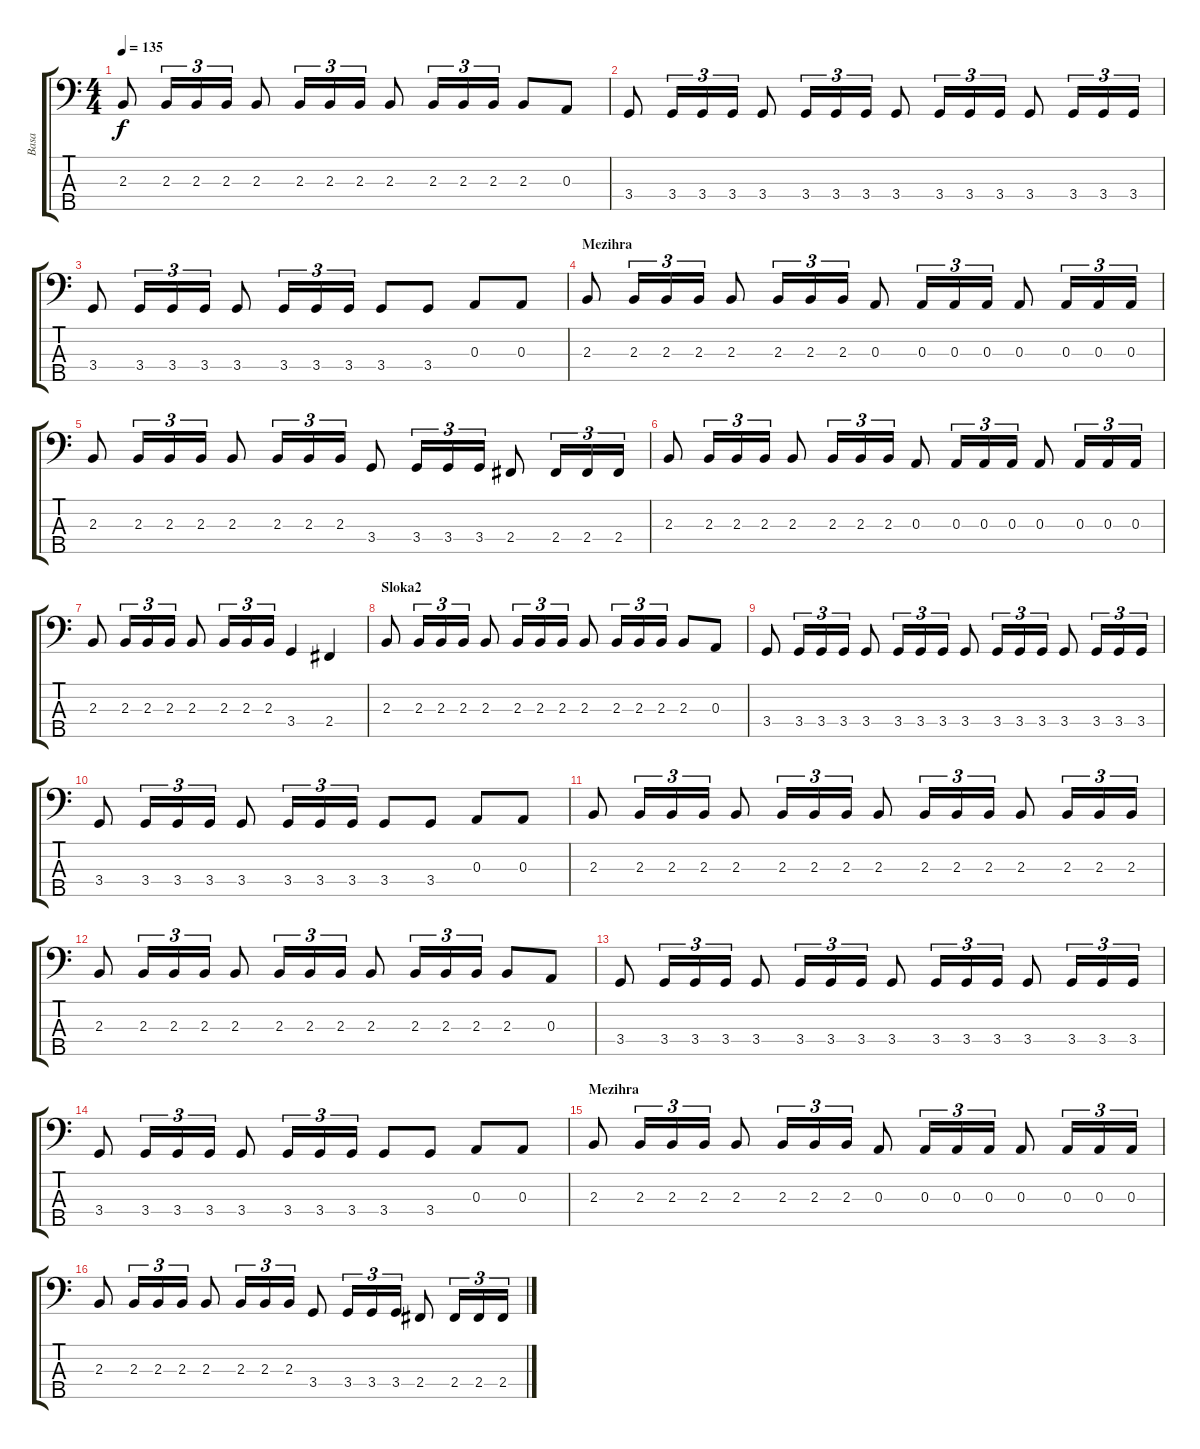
\track ("Basa" "Basa") {instrument electricbassfinger}
\staff {score tabs}
\tuning (G2 D2 A1 E1 B0) {hide}
\ts (4 4)
\tempo 135
\clef f4
\ks c
2.3.8{dy f} 2.3.16{tu (3 2)} 2.3.16{tu (3 2)} 2.3.16{tu (3 2)} 2.3.8 2.3.16{tu (3 2)} 2.3.16{tu (3 2)} 2.3.16{tu (3 2)} 2.3.8 2.3.16{tu (3 2)} 2.3.16{tu (3 2)} 2.3.16{tu (3 2)} 2.3.8 0.3.8 |
3.4.8 3.4.16{tu (3 2)} 3.4.16{tu (3 2)} 3.4.16{tu (3 2)} 3.4.8 3.4.16{tu (3 2)} 3.4.16{tu (3 2)} 3.4.16{tu (3 2)} 3.4.8 3.4.16{tu (3 2)} 3.4.16{tu (3 2)} 3.4.16{tu (3 2)} 3.4.8 3.4.16{tu (3 2)} 3.4.16{tu (3 2)} 3.4.16{tu (3 2)} |
3.4.8 3.4.16{tu (3 2)} 3.4.16{tu (3 2)} 3.4.16{tu (3 2)} 3.4.8 3.4.16{tu (3 2)} 3.4.16{tu (3 2)} 3.4.16{tu (3 2)} 3.4.8 3.4.8 0.3.8 0.3.8 |
\section ("" "Mezihra")
2.3.8 2.3.16{tu (3 2)} 2.3.16{tu (3 2)} 2.3.16{tu (3 2)} 2.3.8 2.3.16{tu (3 2)} 2.3.16{tu (3 2)} 2.3.16{tu (3 2)} 0.3.8 0.3.16{tu (3 2)} 0.3.16{tu (3 2)} 0.3.16{tu (3 2)} 0.3.8 0.3.16{tu (3 2)} 0.3.16{tu (3 2)} 0.3.16{tu (3 2)} |
2.3.8 2.3.16{tu (3 2)} 2.3.16{tu (3 2)} 2.3.16{tu (3 2)} 2.3.8 2.3.16{tu (3 2)} 2.3.16{tu (3 2)} 2.3.16{tu (3 2)} 3.4.8 3.4.16{tu (3 2)} 3.4.16{tu (3 2)} 3.4.16{tu (3 2)} 2.4.8 2.4.16{tu (3 2)} 2.4.16{tu (3 2)} 2.4.16{tu (3 2)} |
2.3.8 2.3.16{tu (3 2)} 2.3.16{tu (3 2)} 2.3.16{tu (3 2)} 2.3.8 2.3.16{tu (3 2)} 2.3.16{tu (3 2)} 2.3.16{tu (3 2)} 0.3.8 0.3.16{tu (3 2)} 0.3.16{tu (3 2)} 0.3.16{tu (3 2)} 0.3.8 0.3.16{tu (3 2)} 0.3.16{tu (3 2)} 0.3.16{tu (3 2)} |
2.3.8 2.3.16{tu (3 2)} 2.3.16{tu (3 2)} 2.3.16{tu (3 2)} 2.3.8 2.3.16{tu (3 2)} 2.3.16{tu (3 2)} 2.3.16{tu (3 2)} 3.4.4 2.4.4 |
\section ("" "Sloka2")
2.3.8 2.3.16{tu (3 2)} 2.3.16{tu (3 2)} 2.3.16{tu (3 2)} 2.3.8 2.3.16{tu (3 2)} 2.3.16{tu (3 2)} 2.3.16{tu (3 2)} 2.3.8 2.3.16{tu (3 2)} 2.3.16{tu (3 2)} 2.3.16{tu (3 2)} 2.3.8 0.3.8 |
3.4.8 3.4.16{tu (3 2)} 3.4.16{tu (3 2)} 3.4.16{tu (3 2)} 3.4.8 3.4.16{tu (3 2)} 3.4.16{tu (3 2)} 3.4.16{tu (3 2)} 3.4.8 3.4.16{tu (3 2)} 3.4.16{tu (3 2)} 3.4.16{tu (3 2)} 3.4.8 3.4.16{tu (3 2)} 3.4.16{tu (3 2)} 3.4.16{tu (3 2)} |
3.4.8 3.4.16{tu (3 2)} 3.4.16{tu (3 2)} 3.4.16{tu (3 2)} 3.4.8 3.4.16{tu (3 2)} 3.4.16{tu (3 2)} 3.4.16{tu (3 2)} 3.4.8 3.4.8 0.3.8 0.3.8 |
2.3.8 2.3.16{tu (3 2)} 2.3.16{tu (3 2)} 2.3.16{tu (3 2)} 2.3.8 2.3.16{tu (3 2)} 2.3.16{tu (3 2)} 2.3.16{tu (3 2)} 2.3.8 2.3.16{tu (3 2)} 2.3.16{tu (3 2)} 2.3.16{tu (3 2)} 2.3.8 2.3.16{tu (3 2)} 2.3.16{tu (3 2)} 2.3.16{tu (3 2)} |
2.3.8 2.3.16{tu (3 2)} 2.3.16{tu (3 2)} 2.3.16{tu (3 2)} 2.3.8 2.3.16{tu (3 2)} 2.3.16{tu (3 2)} 2.3.16{tu (3 2)} 2.3.8 2.3.16{tu (3 2)} 2.3.16{tu (3 2)} 2.3.16{tu (3 2)} 2.3.8 0.3.8 |
3.4.8 3.4.16{tu (3 2)} 3.4.16{tu (3 2)} 3.4.16{tu (3 2)} 3.4.8 3.4.16{tu (3 2)} 3.4.16{tu (3 2)} 3.4.16{tu (3 2)} 3.4.8 3.4.16{tu (3 2)} 3.4.16{tu (3 2)} 3.4.16{tu (3 2)} 3.4.8 3.4.16{tu (3 2)} 3.4.16{tu (3 2)} 3.4.16{tu (3 2)} |
3.4.8 3.4.16{tu (3 2)} 3.4.16{tu (3 2)} 3.4.16{tu (3 2)} 3.4.8 3.4.16{tu (3 2)} 3.4.16{tu (3 2)} 3.4.16{tu (3 2)} 3.4.8 3.4.8 0.3.8 0.3.8 |
\section ("" "Mezihra")
2.3.8 2.3.16{tu (3 2)} 2.3.16{tu (3 2)} 2.3.16{tu (3 2)} 2.3.8 2.3.16{tu (3 2)} 2.3.16{tu (3 2)} 2.3.16{tu (3 2)} 0.3.8 0.3.16{tu (3 2)} 0.3.16{tu (3 2)} 0.3.16{tu (3 2)} 0.3.8 0.3.16{tu (3 2)} 0.3.16{tu (3 2)} 0.3.16{tu (3 2)} |
2.3.8 2.3.16{tu (3 2)} 2.3.16{tu (3 2)} 2.3.16{tu (3 2)} 2.3.8 2.3.16{tu (3 2)} 2.3.16{tu (3 2)} 2.3.16{tu (3 2)} 3.4.8 3.4.16{tu (3 2)} 3.4.16{tu (3 2)} 3.4.16{tu (3 2)} 2.4.8 2.4.16{tu (3 2)} 2.4.16{tu (3 2)} 2.4.16{tu (3 2)}
